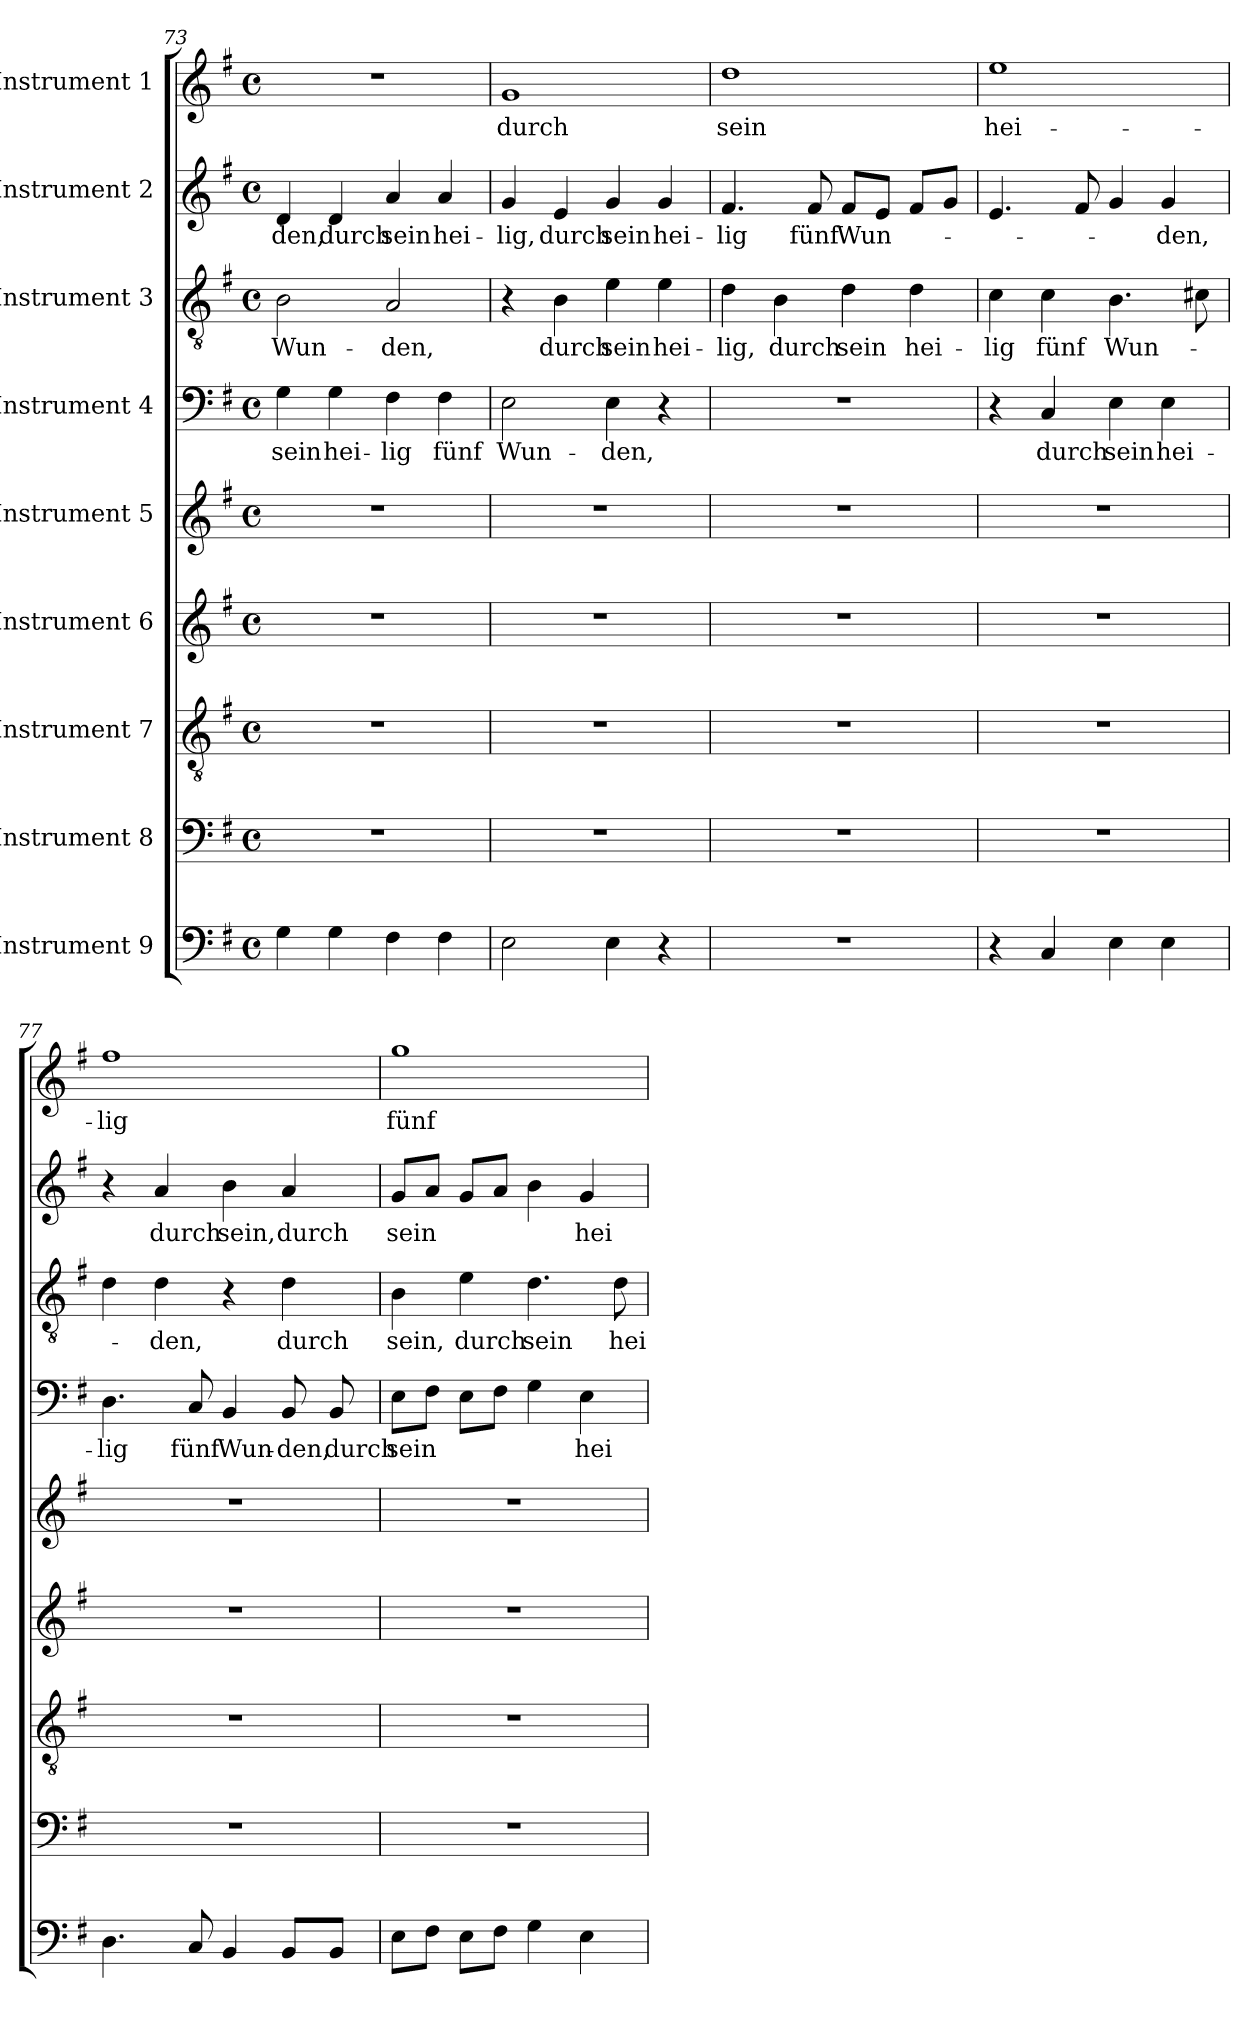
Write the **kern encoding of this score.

**kern	**kern	**kern	**kern	**kern	**kern	**text	**kern	**text	**kern	**text	**kern	**text
*part9	*part8	*part7	*part6	*part5	*part4	*part4	*part3	*part3	*part2	*part2	*part1	*part1
*staff9	*staff8	*staff7	*staff6	*staff5	*staff4	*staff4	*staff3	*staff3	*staff2	*staff2	*staff1	*staff1
*I"Instrument 9	*I"Instrument 8	*I"Instrument 7	*I"Instrument 6	*I"Instrument 5	*I"Instrument 4	*	*I"Instrument 3	*	*I"Instrument 2	*	*I"Instrument 1	*
*clefF4	*clefF4	*clefGv2	*clefG2	*clefG2	*clefF4	*	*clefGv2	*	*clefG2	*	*clefG2	*
*k[f#]	*k[f#]	*k[f#]	*k[f#]	*k[f#]	*k[f#]	*	*k[f#]	*	*k[f#]	*	*k[f#]	*
*G:	*G:	*G:	*G:	*G:	*G:	*	*G:	*	*G:	*	*G:	*
*M4/4	*M4/4	*M4/4	*M4/4	*M4/4	*M4/4	*	*M4/4	*	*M4/4	*	*M4/4	*
*met(c)	*met(c)	*met(c)	*met(c)	*met(c)	*met(c)	*	*met(c)	*	*met(c)	*	*met(c)	*
=73	=73	=73	=73	=73	=73	=73	=73	=73	=73	=73	=73	=73
!	!	!	!	!	!	!LO:LY:b:cj	!	!LO:LY:b:cj	!	!LO:LY:b:cj	!	!
4G\	1r	1r	1r	1r	4G\	sein	2B\	Wun-	4d/	-den,	1r	.
!	!	!	!	!	!	!LO:LY:b:cj	!	!	!	!LO:LY:b:cj	!	!
4G\	.	.	.	.	4G\	hei-	.	.	4d/	durch	.	.
!	!	!	!	!	!	!LO:LY:b:cj	!	!LO:LY:b:cj	!	!LO:LY:b:cj	!	!
4F#\	.	.	.	.	4F#\	-lig	2A/	-den,	4a/	sein	.	.
!	!	!	!	!	!	!LO:LY:b:cj	!	!	!	!LO:LY:b:cj	!	!
4F#\	.	.	.	.	4F#\	fünf	.	.	4a/	hei-	.	.
=74	=74	=74	=74	=74	=74	=74	=74	=74	=74	=74	=74	=74
!	!	!	!	!	!	!LO:LY:b:cj	!	!	!	!LO:LY:b:cj	!	!LO:LY:b:cj
2E\	1r	1r	1r	1r	2E\	Wun-	4r	.	4g/	-lig,	1g	durch
!	!	!	!	!	!	!	!	!LO:LY:b:cj	!	!LO:LY:b:cj	!	!
.	.	.	.	.	.	.	4B\	durch	4e/	durch	.	.
!	!	!	!	!	!	!LO:LY:b:cj	!	!LO:LY:b:cj	!	!LO:LY:b:cj	!	!
4E\	.	.	.	.	4E\	-den,	4e\	sein	4g/	sein	.	.
!	!	!	!	!	!	!	!	!LO:LY:b:cj	!	!LO:LY:b:cj	!	!
4r	.	.	.	.	4r	.	4e\	hei-	4g/	hei-	.	.
!!LO:LB:g=z
=75	=75	=75	=75	=75	=75	=75	=75	=75	=75	=75	=75	=75
!	!	!	!	!	!	!	!	!LO:LY:b:cj	!	!LO:LY:b:cj	!	!LO:LY:b:cj
1r	1r	1r	1r	1r	1r	.	4d\	-lig,	4.f#/	-lig	1dd	sein
!	!	!	!	!	!	!	!	!LO:LY:b:cj	!	!	!	!
.	.	.	.	.	.	.	4B\	durch	.	.	.	.
!	!	!	!	!	!	!	!	!	!	!LO:LY:b:cj	!	!
.	.	.	.	.	.	.	.	.	8f#/	fünf	.	.
!	!	!	!	!	!	!	!	!LO:LY:b:cj	!	!LO:LY:b	!	!
.	.	.	.	.	.	.	4d\	sein	8f#/L	Wun-	.	.
.	.	.	.	.	.	.	.	.	8e/J	.	.	.
!	!	!	!	!	!	!	!	!LO:LY:b:cj	!	!	!	!
.	.	.	.	.	.	.	4d\	hei-	8f#/L	.	.	.
.	.	.	.	.	.	.	.	.	8g/J	.	.	.
=76	=76	=76	=76	=76	=76	=76	=76	=76	=76	=76	=76	=76
!	!	!	!	!	!	!	!	!LO:LY:b:cj	!	!	!	!LO:LY:b:cj
4r	1r	1r	1r	1r	4r	.	4c\	-lig	4.e/	.	1ee	hei-
!	!	!	!	!	!	!LO:LY:b:cj	!	!LO:LY:b:cj	!	!	!	!
4C/	.	.	.	.	4C/	durch	4c\	fünf	.	.	.	.
.	.	.	.	.	.	.	.	.	8f#/	.	.	.
!	!	!	!	!	!	!LO:LY:b:cj	!	!LO:LY:b	!	!	!	!
4E\	.	.	.	.	4E\	sein	4.B\	Wun-	4g/	.	.	.
!	!	!	!	!	!	!LO:LY:b:cj	!	!	!	!LO:LY:b:cj	!	!
4E\	.	.	.	.	4E\	hei-	.	.	4g/	-den,	.	.
.	.	.	.	.	.	.	8c#X\	.	.	.	.	.
=77	=77	=77	=77	=77	=77	=77	=77	=77	=77	=77	=77	=77
!	!	!	!	!	!	!LO:LY:b:cj	!	!	!	!	!	!LO:LY:b:cj
4.D\	1r	1r	1r	1r	4.D\	-lig	4d\	.	4r	.	1ff#	-lig
!	!	!	!	!	!	!	!	!LO:LY:b:cj	!	!LO:LY:b:cj	!	!
.	.	.	.	.	.	.	4d\	-den,	4a/	durch	.	.
!	!	!	!	!	!	!LO:LY:b:cj	!	!	!	!	!	!
8C/	.	.	.	.	8C/	fünf	.	.	.	.	.	.
!	!	!	!	!	!	!LO:LY:b:cj	!	!	!	!LO:LY:b:cj	!	!
4BB/	.	.	.	.	4BB/	Wun-	4r	.	4b\	sein,	.	.
!	!	!	!	!	!	!LO:LY:b:cj	!	!LO:LY:b:cj	!	!LO:LY:b:cj	!	!
8BB/L	.	.	.	.	8BB/	-den,	4d\	durch	4a/	durch	.	.
!	!	!	!	!	!	!LO:LY:b:cj	!	!	!	!	!	!
8BB/J	.	.	.	.	8BB/	durch	.	.	.	.	.	.
=78	=78	=78	=78	=78	=78	=78	=78	=78	=78	=78	=78	=78
!	!	!	!	!	!	!LO:LY:b:cj	!	!LO:LY:b:cj	!	!LO:LY:b:cj	!	!LO:LY:b:cj
8E\L	1r	1r	1r	1r	8E\L	sein	4B\	sein,	8g/L	sein	1gg	fünf
8F#\J	.	.	.	.	8F#\J	.	.	.	8a/J	.	.	.
!	!	!	!	!	!	!	!	!LO:LY:b:cj	!	!	!	!
8E\L	.	.	.	.	8E\L	.	4e\	durch	8g/L	.	.	.
8F#\J	.	.	.	.	8F#\J	.	.	.	8a/J	.	.	.
!	!	!	!	!	!	!	!	!LO:LY:b:cj	!	!	!	!
4G\	.	.	.	.	4G\	.	4.d\	sein	4b\	.	.	.
!	!	!	!	!	!	!LO:LY:b:cj	!	!	!	!LO:LY:b:cj	!	!
4E\	.	.	.	.	4E\	hei-	.	.	4g/	hei-	.	.
!	!	!	!	!	!	!	!	!LO:LY:b:cj	!	!	!	!
.	.	.	.	.	.	.	8d\	hei-	.	.	.	.
=	=	=	=	=	=	=	=	=	=	=	=	=
*-	*-	*-	*-	*-	*-	*-	*-	*-	*-	*-	*-	*-
